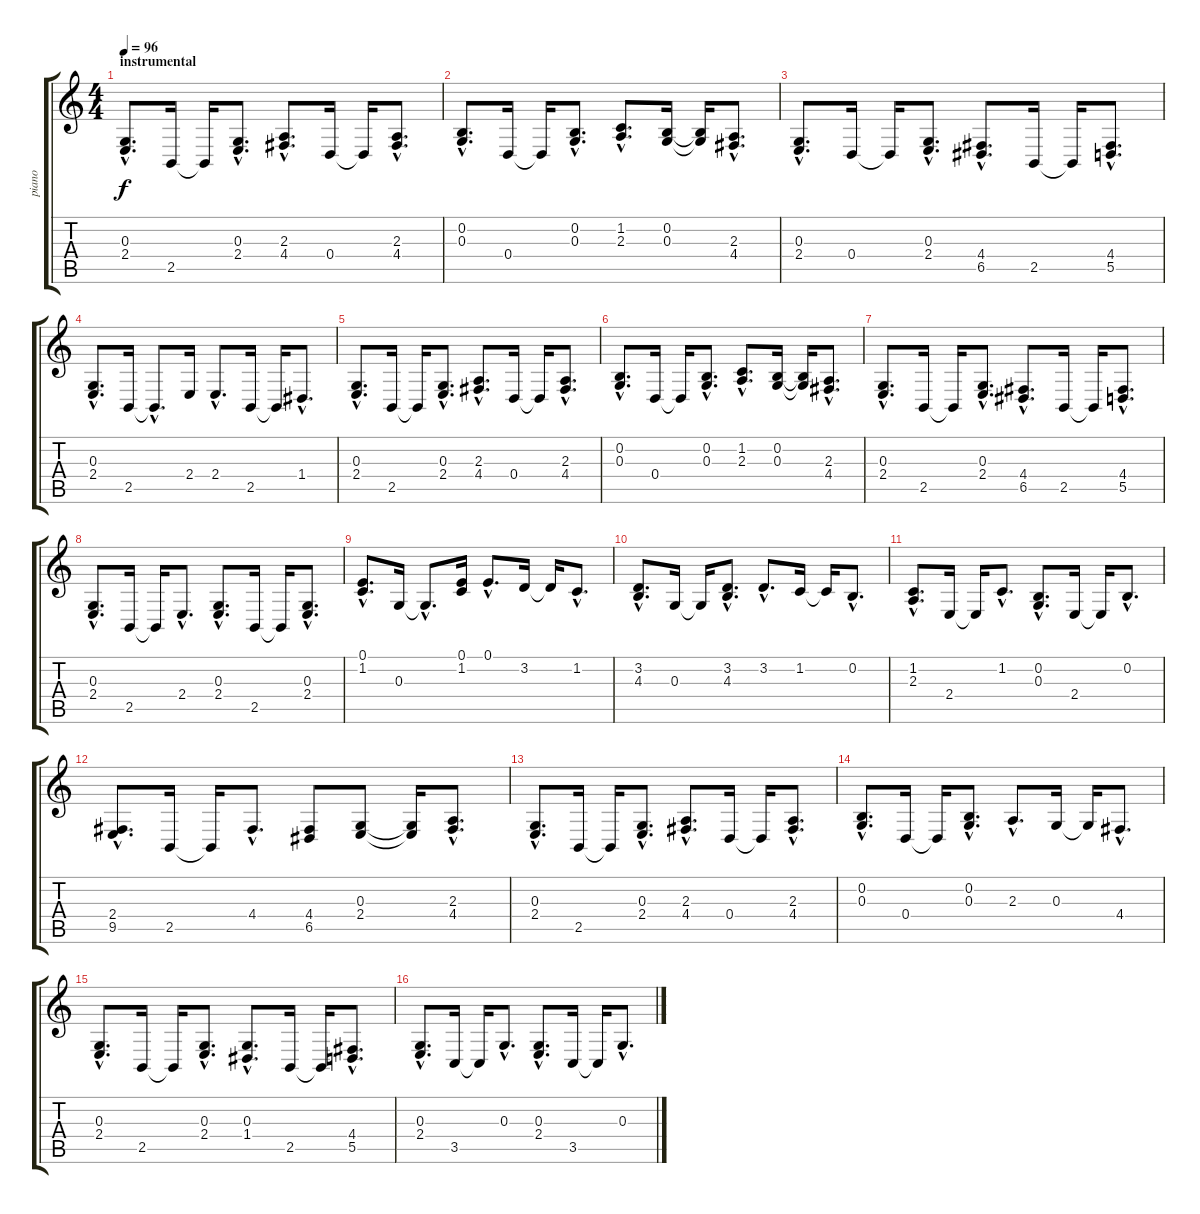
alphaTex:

\track ("piano" "piano") {instrument acousticgrandpiano}
\staff {score tabs}
\tuning (E4 B3 G3 D3 A2 E2) {hide}
\ts (4 4)
\section ("" "instrumental")
\tempo 96
\clef g2
\ks c
(0.3{hac} 2.4{hac}).8{d dy f} 2.5.16 2.5{t}.16 (0.3{hac} 2.4{hac}).8{d} (2.3{hac} 4.4{hac}).8{d} 0.4.16 0.4{t}.16 (2.3{hac} 4.4{hac}).8{d} |
(0.2{hac} 0.3{hac}).8{d} 0.4.16 0.4{t}.16 (0.2{hac} 0.3{hac}).8{d} (1.2{hac} 2.3{hac}).8{d} (0.2 0.3).16 (0.2{t} 0.3{t}).16 (2.3{hac} 4.4{hac}).8{d} |
(0.3{hac} 2.4{hac}).8{d} 0.4.16 0.4{t}.16 (0.3{hac} 2.4{hac}).8{d} (4.4{hac} 6.5{hac}).8{d} 2.5.16 2.5{t}.16 (4.4{hac} 5.5{hac}).8{d} |
(0.3{hac} 2.4{hac}).8{d} 2.5.16 2.5{hac t}.8{d} 2.4.16 2.4{hac}.8{d} 2.5.16 2.5{t}.16 1.4{hac}.8{d} |
(0.3{hac} 2.4{hac}).8{d} 2.5.16 2.5{t}.16 (0.3{hac} 2.4{hac}).8{d} (2.3{hac} 4.4{hac}).8{d} 0.4.16 0.4{t}.16 (2.3{hac} 4.4{hac}).8{d} |
(0.2{hac} 0.3{hac}).8{d} 0.4.16 0.4{t}.16 (0.2{hac} 0.3{hac}).8{d} (1.2{hac} 2.3{hac}).8{d} (0.2 0.3).16 (0.2{t} 0.3{t}).16 (2.3{hac} 4.4{hac}).8{d} |
(0.3{hac} 2.4{hac}).8{d} 2.5.16 2.5{t}.16 (0.3{hac} 2.4{hac}).8{d} (4.4{hac} 6.5{hac}).8{d} 2.5.16 2.5{t}.16 (4.4{hac} 5.5{hac}).8{d} |
(0.3{hac} 2.4{hac}).8{d} 2.5.16 2.5{t}.16 2.4{hac}.8{d} (0.3{hac} 2.4{hac}).8{d} 2.5.16 2.5{t}.16 (0.3{hac} 2.4{hac}).8{d} |
(0.1{hac} 1.2{hac}).8{d} 0.3.16 0.3{hac t}.8{d} (0.1 1.2).16 0.1{hac}.8{d} 3.2.16 3.2{t}.16 1.2{hac}.8{d} |
(3.2{hac} 4.3{hac}).8{d} 0.3.16 0.3{t}.16 (3.2{hac} 4.3{hac}).8{d} 3.2{hac}.8{d} 1.2.16 1.2{t}.16 0.2{hac}.8{d} |
(1.2{hac} 2.3{hac}).8{d} 2.4.16 2.4{t}.16 1.2{hac}.8{d} (0.2{hac} 0.3{hac}).8{d} 2.4.16 2.4{t}.16 0.2{hac}.8{d} |
(2.4{hac} 9.5{hac}).8{d} 2.5.16 2.5{t}.16 4.4{hac}.8{d} (4.4 6.5).8 (0.3 2.4).8 (0.3{t} 2.4{t}).16 (2.3{hac} 4.4{hac}).8{d} |
(0.3{hac} 2.4{hac}).8{d} 2.5.16 2.5{t}.16 (0.3{hac} 2.4{hac}).8{d} (2.3{hac} 4.4{hac}).8{d} 0.4.16 0.4{t}.16 (2.3{hac} 4.4{hac}).8{d} |
(0.2{hac} 0.3{hac}).8{d} 0.4.16 0.4{t}.16 (0.2{hac} 0.3{hac}).8{d} 2.3{hac}.8{d} 0.3.16 0.3{t}.16 4.4{hac}.8{d} |
(0.3{hac} 2.4{hac}).8{d} 2.5.16 2.5{t}.16 (0.3{hac} 2.4{hac}).8{d} (0.3{hac} 1.4{hac}).8{d} 2.5.16 2.5{t}.16 (4.4{hac} 5.5{hac}).8{d} |
(0.3{hac} 2.4{hac}).8{d} 3.5.16 3.5{t}.16 0.3{hac}.8{d} (0.3{hac} 2.4{hac}).8{d} 3.5.16 3.5{t}.16 0.3{hac}.8{d}
